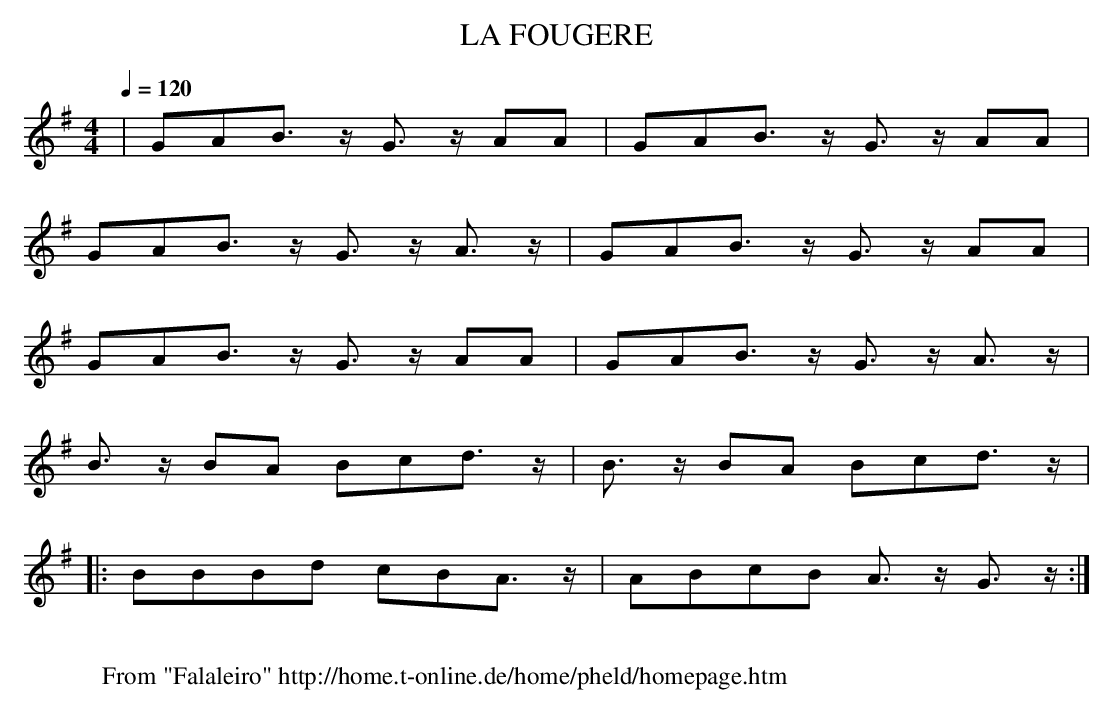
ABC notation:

X:1
T:LA FOUGERE
M:4/4
L:1/8
Q:1/4=120
K:G
|GAB3/2 z/2 G3/2 z/2 AA|GAB3/2 z/2 G3/2 z/2 AA|
 GAB3/2 z/2 G3/2 z/2 A3/2 z/2 |GAB3/2 z/2 G3/2 z/2 AA|
 GAB3/2 z/2 G3/2 z/2 AA|GAB3/2 z/2 G3/2 z/2 A3/2 z/2 |
 B3/2 z/2 BA Bcd3/2 z/2 |B3/2 z/2 BA Bcd3/2 z/2 |
|:BBBd cBA3/2 z/2 |ABcB A3/2 z/2 G3/2 z/2:|
W:
W: From "Falaleiro" http://home.t-online.de/home/pheld/homepage.htm
